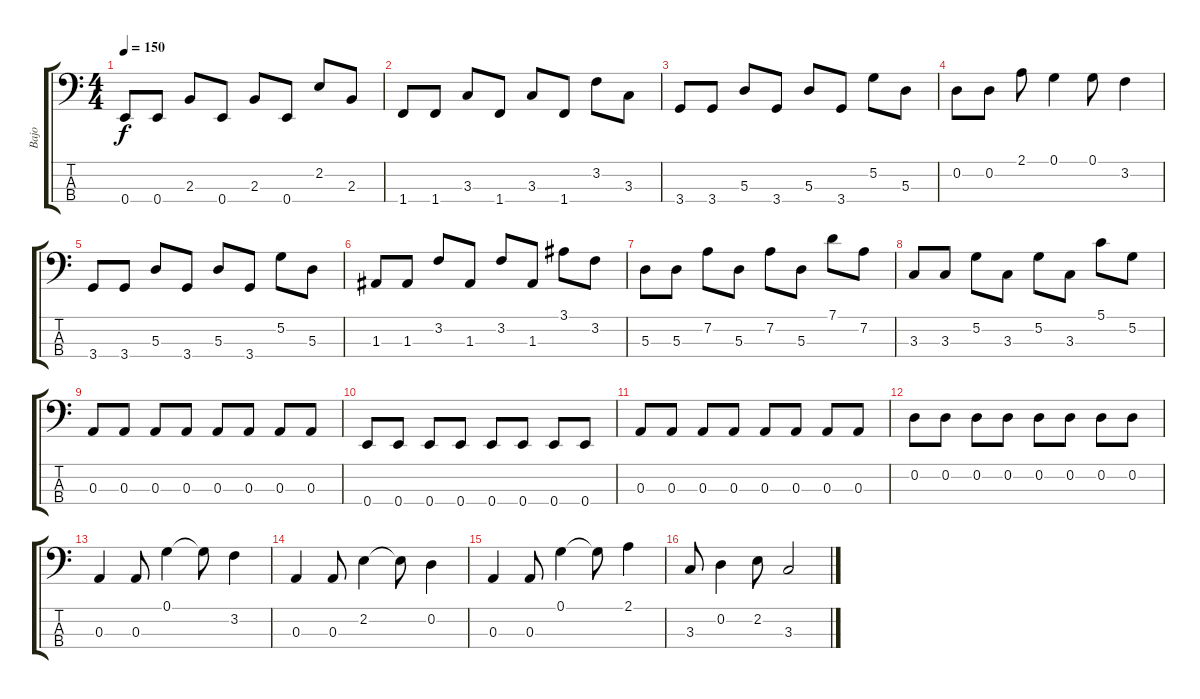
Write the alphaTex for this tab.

\track ("Bajo" "Bajo") {instrument electricbasspick}
\staff {score tabs}
\tuning (G2 D2 A1 E1) {hide}
\ts (4 4)
\tempo 150
\clef f4
\ks c
0.4.8{dy f} 0.4.8 2.3.8 0.4.8 2.3.8 0.4.8 2.2.8 2.3.8 |
1.4.8 1.4.8 3.3.8 1.4.8 3.3.8 1.4.8 3.2.8 3.3.8 |
3.4.8 3.4.8 5.3.8 3.4.8 5.3.8 3.4.8 5.2.8 5.3.8 |
0.2.8 0.2.8 2.1.8 0.1.4 0.1.8 3.2.4 |
3.4.8 3.4.8 5.3.8 3.4.8 5.3.8 3.4.8 5.2.8 5.3.8 |
1.3.8 1.3.8 3.2.8 1.3.8 3.2.8 1.3.8 3.1.8 3.2.8 |
5.3.8 5.3.8 7.2.8 5.3.8 7.2.8 5.3.8 7.1.8 7.2.8 |
3.3.8 3.3.8 5.2.8 3.3.8 5.2.8 3.3.8 5.1.8 5.2.8 |
0.3.8 0.3.8 0.3.8 0.3.8 0.3.8 0.3.8 0.3.8 0.3.8 |
0.4.8 0.4.8 0.4.8 0.4.8 0.4.8 0.4.8 0.4.8 0.4.8 |
0.3.8 0.3.8 0.3.8 0.3.8 0.3.8 0.3.8 0.3.8 0.3.8 |
0.2.8 0.2.8 0.2.8 0.2.8 0.2.8 0.2.8 0.2.8 0.2.8 |
0.3.4 0.3.8 0.1.4 0.1{t}.8 3.2.4 |
0.3.4 0.3.8 2.2.4 2.2{t}.8 0.2.4 |
0.3.4 0.3.8 0.1.4 0.1{t}.8 2.1.4 |
3.3.8 0.2.4 2.2.8 3.3.2
